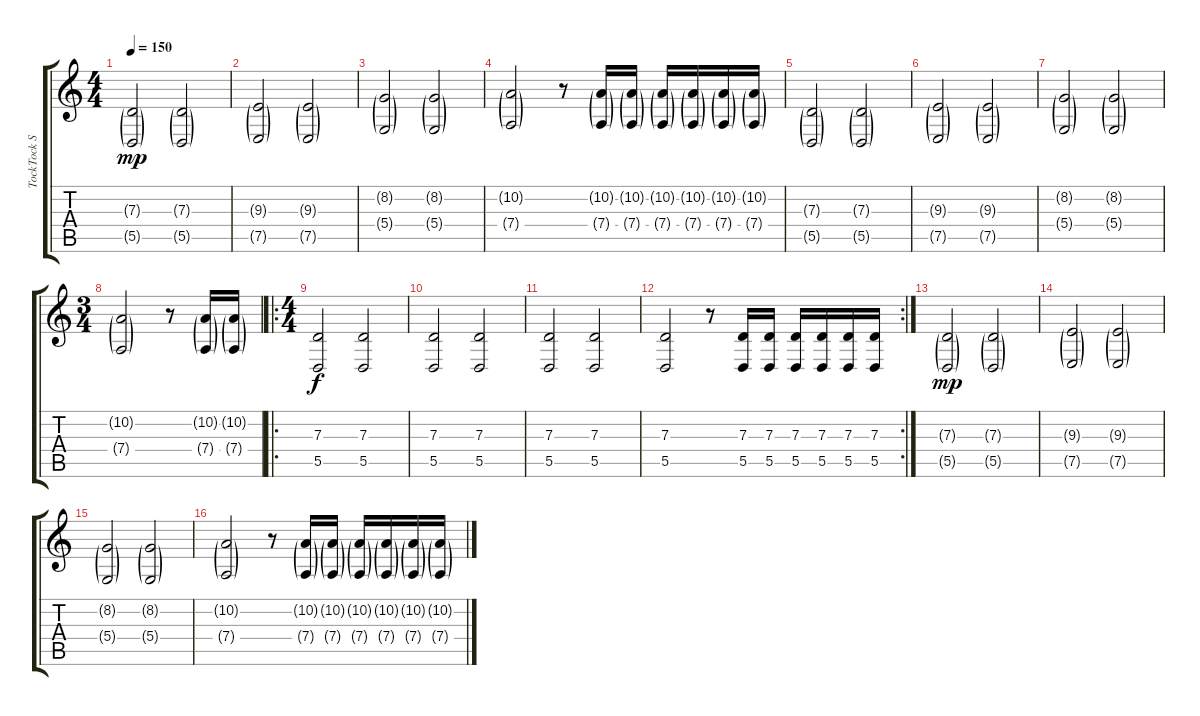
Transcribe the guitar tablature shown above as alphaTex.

\track ("TockTock Sound2" "TockTock S") {instrument synthdrum}
\staff {score tabs}
\tuning (E4 B3 G3 D3 A2 E2) {hide}
\ts (4 4)
\tempo 150
\clef g2
\ks c
(7.3{g} 5.5{g}).2{dy mp instrument synthdrum} (7.3{g} 5.5{g}).2 |
(9.3{g} 7.5{g}).2 (9.3{g} 7.5{g}).2 |
(8.2{g} 5.4{g}).2 (8.2{g} 5.4{g}).2 |
(10.2{g} 7.4{g}).2 r.8 (10.2{g} 7.4{g}).16 (10.2{g} 7.4{g}).16 (10.2{g} 7.4{g}).16 (10.2{g} 7.4{g}).16 (10.2{g} 7.4{g}).16 (10.2{g} 7.4{g}).16 |
(7.3{g} 5.5{g}).2 (7.3{g} 5.5{g}).2 |
(9.3{g} 7.5{g}).2 (9.3{g} 7.5{g}).2 |
(8.2{g} 5.4{g}).2 (8.2{g} 5.4{g}).2 |
\ts (3 4)
(10.2{g} 7.4{g}).2 r.8 (10.2{g} 7.4{g}).16 (10.2{g} 7.4{g}).16 |
\ro
\ts (4 4)
(7.3 5.5).2{dy f} (7.3 5.5).2 |
(7.3 5.5).2 (7.3 5.5).2 |
(7.3 5.5).2 (7.3 5.5).2 |
\rc 2
(7.3 5.5).2 r.8 (7.3 5.5).16 (7.3 5.5).16 (7.3 5.5).16 (7.3 5.5).16 (7.3 5.5).16 (7.3 5.5).16 |
(7.3{g} 5.5{g}).2{dy mp} (7.3{g} 5.5{g}).2 |
(9.3{g} 7.5{g}).2 (9.3{g} 7.5{g}).2 |
(8.2{g} 5.4{g}).2 (8.2{g} 5.4{g}).2 |
(10.2{g} 7.4{g}).2 r.8 (10.2{g} 7.4{g}).16 (10.2{g} 7.4{g}).16 (10.2{g} 7.4{g}).16 (10.2{g} 7.4{g}).16 (10.2{g} 7.4{g}).16 (10.2{g} 7.4{g}).16
